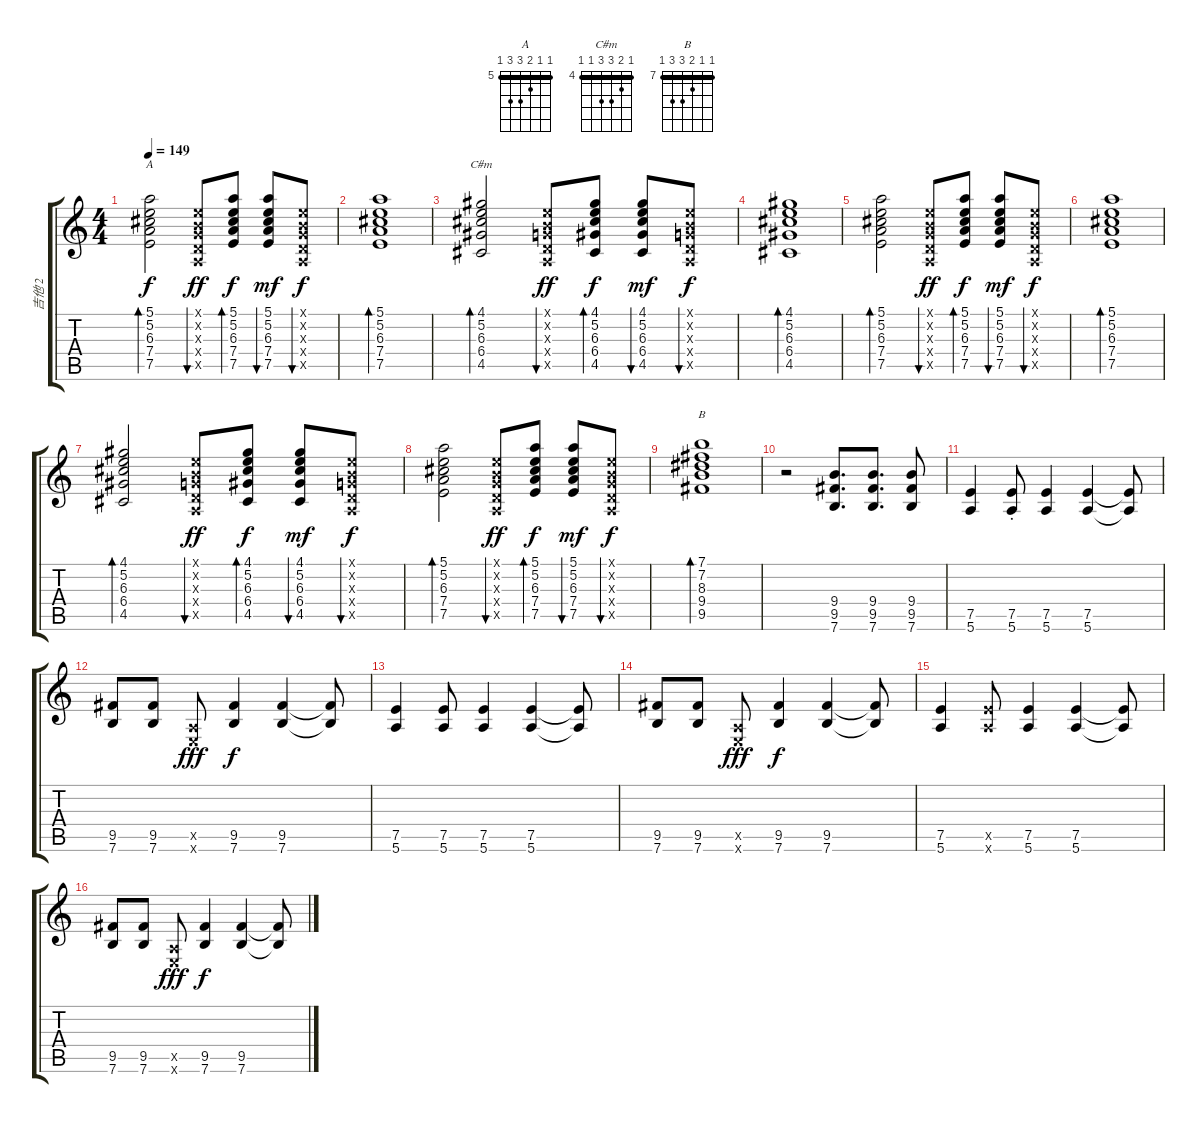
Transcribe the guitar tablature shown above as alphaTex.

\track ("吉他 2" "吉他 2") {instrument overdrivenguitar}
\staff {score tabs}
\tuning (E4 B3 G3 D3 A2 E2) {hide}
\chord ("A" 5 5 6 7 7 5) {firstfret 5 barre 5}
\chord ("C#m" 4 5 6 6 4 4) {firstfret 4 barre 4}
\chord ("B" 7 7 8 9 9 7) {firstfret 7 barre 7}
\ts (4 4)
\tempo 149
\clef g2
\ks c
(5.1 5.2 6.3 7.4 7.5).2{bd 240 ch "A" dy f volume 7 instrument acousticguitarsteel} (0.1{x} 0.2{x} 0.3{x} 0.4{x} 0.5{x}).8{bu 120 dy ff} (5.1 5.2 6.3 7.4 7.5).8{bd 120 dy f} (5.1 5.2 6.3 7.4 7.5).8{bu 120 dy mf} (0.1{x} 0.2{x} 0.3{x} 0.4{x} 0.5{x}).8{bu 60 dy f} |
(5.1 5.2 6.3 7.4 7.5).1{bd 240} |
(4.1 5.2 6.3 6.4 4.5).2{bd 240 ch "C#m" volume 7 instrument acousticguitarsteel} (0.1{x} 0.2{x} 0.3{x} 0.4{x} 0.5{x}).8{bu 120 dy ff} (4.1 5.2 6.3 6.4 4.5).8{bd 120 dy f} (4.1 5.2 6.3 6.4 4.5).8{bu 120 dy mf} (0.1{x} 0.2{x} 0.3{x} 0.4{x} 0.5{x}).8{bu 60 dy f} |
(4.1 5.2 6.3 6.4 4.5).1{bd 240} |
(5.1 5.2 6.3 7.4 7.5).2{bd 240 volume 6 instrument acousticguitarsteel} (0.1{x} 0.2{x} 0.3{x} 0.4{x} 0.5{x}).8{bu 120 dy ff} (5.1 5.2 6.3 7.4 7.5).8{bd 120 dy f} (5.1 5.2 6.3 7.4 7.5).8{bu 120 dy mf} (0.1{x} 0.2{x} 0.3{x} 0.4{x} 0.5{x}).8{bu 60 dy f} |
(5.1 5.2 6.3 7.4 7.5).1{bd 240} |
(4.1 5.2 6.3 6.4 4.5).2{bd 240 volume 7 instrument acousticguitarsteel} (0.1{x} 0.2{x} 0.3{x} 0.4{x} 0.5{x}).8{bu 120 dy ff} (4.1 5.2 6.3 6.4 4.5).8{bd 120 dy f} (4.1 5.2 6.3 6.4 4.5).8{bu 120 dy mf} (0.1{x} 0.2{x} 0.3{x} 0.4{x} 0.5{x}).8{bu 60 dy f} |
(5.1 5.2 6.3 7.4 7.5).2{bd 240 volume 7 instrument acousticguitarsteel} (0.1{x} 0.2{x} 0.3{x} 0.4{x} 0.5{x}).8{bu 120 dy ff} (5.1 5.2 6.3 7.4 7.5).8{bd 120 dy f} (5.1 5.2 6.3 7.4 7.5).8{bu 120 dy mf} (0.1{x} 0.2{x} 0.3{x} 0.4{x} 0.5{x}).8{bu 60 dy f} |
(7.1 7.2 8.3 9.4 9.5).1{bd 240 ch "B" volume 8 instrument acousticguitarsteel} |
r.2{volume 10 balance 8 instrument overdrivenguitar} (9.4 9.5 7.6).8{d} (9.4 9.5 7.6).8{d} (9.4 9.5 7.6).8 |
(7.5 5.6).4{volume 9 balance 8 instrument overdrivenguitar} (7.5{st} 5.6{st}).8 (7.5 5.6).4 (7.5 5.6).4 (7.5{t} 5.6{t}).8 |
(9.5 7.6).8 (9.5 7.6).8 (0.5{x} 0.6{x}).8{dy fff} (9.5 7.6).4{dy f} (9.5 7.6).4 (9.5{t} 7.6{t}).8 |
(7.5 5.6).4 (7.5 5.6).8 (7.5 5.6).4 (7.5 5.6).4 (7.5{t} 5.6{t}).8 |
(9.5 7.6).8 (9.5 7.6).8 (0.5{x} 0.6{x}).8{dy fff} (9.5 7.6).4{dy f} (9.5 7.6).4 (9.5{t} 7.6{t}).8 |
(7.5 5.6).4 (7.5{x} 5.6{x}).8 (7.5 5.6).4 (7.5 5.6).4 (7.5{t} 5.6{t}).8 |
(9.5 7.6).8 (9.5 7.6).8 (0.5{x} 0.6{x}).8{dy fff} (9.5 7.6).4{dy f} (9.5 7.6).4 (9.5{t} 7.6{t}).8
